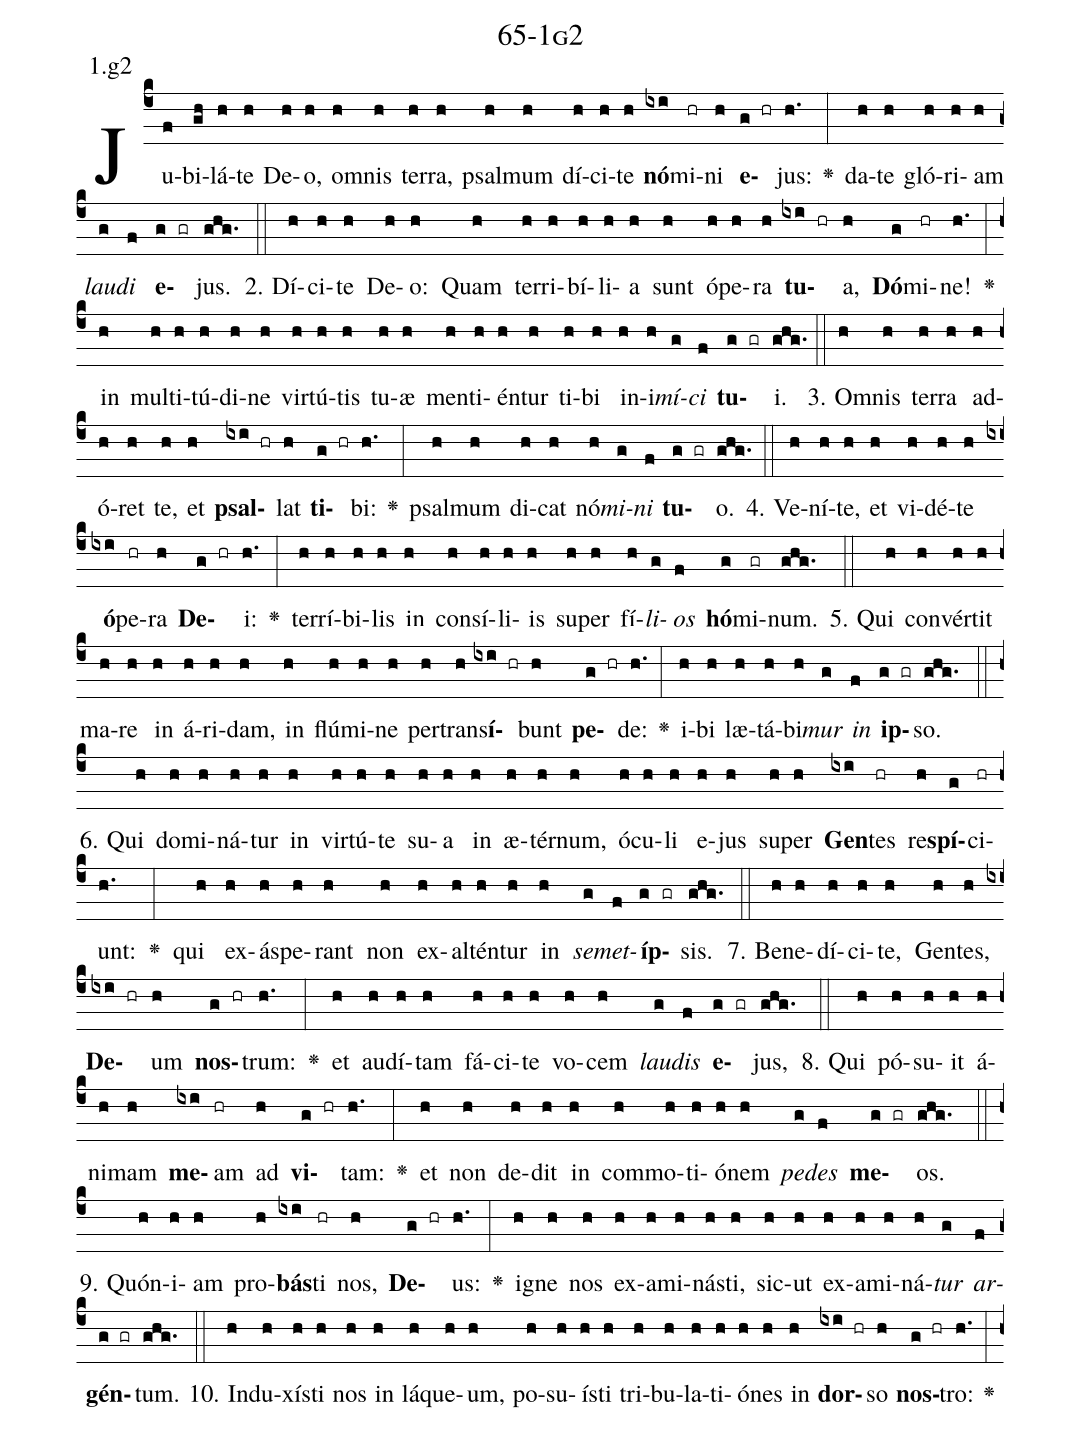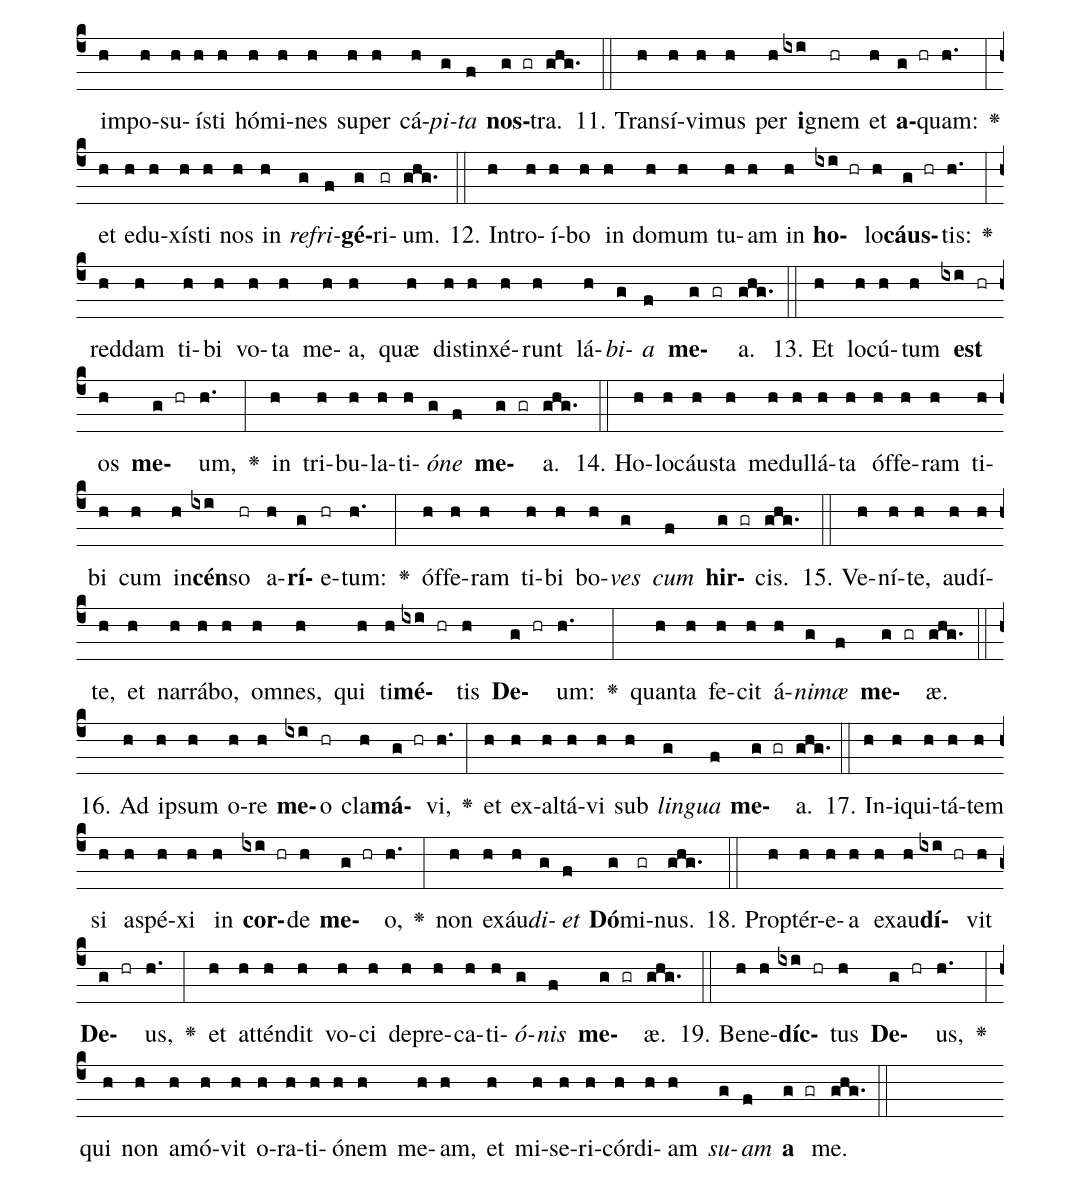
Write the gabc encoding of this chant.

name: 65-1g2;
annotation: 1.g2;
%%
(c4)Ju(f)bi(gh)lá(h)te(h) De(h)o,(h) om(h)nis(h) ter(h)ra,(h) psal(h)mum(h) dí(h)ci(h)te(h) <b>nó</b>(ixi)mi(hr)ni(h) <b>e</b>(g hr)jus:(h.) <v>\greheightstar</v>(:) da(h)te(h) gló(h)ri(h)am(h) <i>lau</i>(g)<i>di</i>(f) <b>e</b>(g gr)jus.(ghg.) (::)
2. Dí(h)ci(h)te(h) De(h)o:(h) Quam(h) ter(h)ri(h)bí(h)li(h)a(h) sunt(h) ó(h)pe(h)ra(h) <b>tu</b>(ixi hr)a,(h) <b>Dó</b>(g)mi(hr)ne!(h.) <v>\greheightstar</v>(:) in(h) mul(h)ti(h)tú(h)di(h)ne(h) vir(h)tú(h)tis(h) tu(h)æ(h) men(h)ti(h)én(h)tur(h) ti(h)bi(h) in(h)i(h)<i>mí</i>(g)<i>ci</i>(f) <b>tu</b>(g gr)i.(ghg.) (::)
3. Om(h)nis(h) ter(h)ra(h) ad(h)ó(h)ret(h) te,(h) et(h) <b>psal</b>(ixi hr)lat(h) <b>ti</b>(g hr)bi:(h.) <v>\greheightstar</v>(:) psal(h)mum(h) di(h)cat(h) nó(h)<i>mi</i>(g)<i>ni</i>(f) <b>tu</b>(g gr)o.(ghg.) (::)
4. Ve(h)ní(h)te,(h) et(h) vi(h)dé(h)te(h) <b>ó</b>(ixi)pe(hr)ra(h) <b>De</b>(g hr)i:(h.) <v>\greheightstar</v>(:) ter(h)rí(h)bi(h)lis(h) in(h) con(h)sí(h)li(h)is(h) su(h)per(h) fí(h)<i>li</i>(g)<i>os</i>(f) <b>hó</b>(g)mi(gr)num.(ghg.) (::)
5. Qui(h) con(h)vér(h)tit(h) ma(h)re(h) in(h) á(h)ri(h)dam,(h) in(h) flú(h)mi(h)ne(h) per(h)trans(h)<b>í</b>(ixi hr)bunt(h) <b>pe</b>(g hr)de:(h.) <v>\greheightstar</v>(:) i(h)bi(h) læ(h)tá(h)bi(h)<i>mur</i>(g) <i>in</i>(f) <b>ip</b>(g gr)so.(ghg.) (::)
6. Qui(h) do(h)mi(h)ná(h)tur(h) in(h) vir(h)tú(h)te(h) su(h)a(h) in(h) æ(h)tér(h)num,(h) ó(h)cu(h)li(h) e(h)jus(h) su(h)per(h) <b>Gen</b>(ixi)tes(hr) re(h)<b>spí</b>(g)ci(hr)unt:(h.) <v>\greheightstar</v>(:) qui(h) ex(h)ás(h)pe(h)rant(h) non(h) ex(h)al(h)tén(h)tur(h) in(h) <i>se</i>(g)<i>met</i>(f)<b>íp</b>(g gr)sis.(ghg.) (::)
7. Be(h)ne(h)dí(h)ci(h)te,(h) Gen(h)tes,(h) <b>De</b>(ixi hr)um(h) <b>nos</b>(g hr)trum:(h.) <v>\greheightstar</v>(:) et(h) au(h)dí(h)tam(h) fá(h)ci(h)te(h) vo(h)cem(h) <i>lau</i>(g)<i>dis</i>(f) <b>e</b>(g gr)jus,(ghg.) (::)
8. Qui(h) pó(h)su(h)it(h) á(h)ni(h)mam(h) <b>me</b>(ixi)am(hr) ad(h) <b>vi</b>(g hr)tam:(h.) <v>\greheightstar</v>(:) et(h) non(h) de(h)dit(h) in(h) com(h)mo(h)ti(h)ó(h)nem(h) <i>pe</i>(g)<i>des</i>(f) <b>me</b>(g gr)os.(ghg.) (::)
9. Quón(h)i(h)am(h) pro(h)<b>bás</b>(ixi)ti(hr) nos,(h) <b>De</b>(g hr)us:(h.) <v>\greheightstar</v>(:) i(h)gne(h) nos(h) ex(h)a(h)mi(h)nás(h)ti,(h) sic(h)ut(h) ex(h)a(h)mi(h)ná(h)<i>tur</i>(g) <i>ar</i>(f)<b>gén</b>(g gr)tum.(ghg.) (::)
10. In(h)du(h)xís(h)ti(h) nos(h) in(h) lá(h)que(h)um,(h) po(h)su(h)ís(h)ti(h) tri(h)bu(h)la(h)ti(h)ó(h)nes(h) in(h) <b>dor</b>(ixi hr)so(h) <b>nos</b>(g hr)tro:(h.) <v>\greheightstar</v>(:) im(h)po(h)su(h)ís(h)ti(h) hó(h)mi(h)nes(h) su(h)per(h) cá(h)<i>pi</i>(g)<i>ta</i>(f) <b>nos</b>(g gr)tra.(ghg.) (::)
11. Trans(h)í(h)vi(h)mus(h) per(h) <b>i</b>(ixi)gnem(hr) et(h) <b>a</b>(g hr)quam:(h.) <v>\greheightstar</v>(:) et(h) e(h)du(h)xís(h)ti(h) nos(h) in(h) <i>re</i>(g)<i>fri</i>(f)<b>gé</b>(g)ri(gr)um.(ghg.) (::)
12. In(h)tro(h)í(h)bo(h) in(h) do(h)mum(h) tu(h)am(h) in(h) <b>ho</b>(ixi hr)lo(h)<b>cáus</b>(g hr)tis:(h.) <v>\greheightstar</v>(:) red(h)dam(h) ti(h)bi(h) vo(h)ta(h) me(h)a,(h) quæ(h) di(h)stin(h)xé(h)runt(h) lá(h)<i>bi</i>(g)<i>a</i>(f) <b>me</b>(g gr)a.(ghg.) (::)
13. Et(h) lo(h)cú(h)tum(h) <b>est</b>(ixi hr) os(h) <b>me</b>(g hr)um,(h.) <v>\greheightstar</v>(:) in(h) tri(h)bu(h)la(h)ti(h)<i>ó</i>(g)<i>ne</i>(f) <b>me</b>(g gr)a.(ghg.) (::)
14. Ho(h)lo(h)cáus(h)ta(h) me(h)dul(h)lá(h)ta(h) óf(h)fe(h)ram(h) ti(h)bi(h) cum(h) in(h)<b>cén</b>(ixi)so(hr) a(h)<b>rí</b>(g)e(hr)tum:(h.) <v>\greheightstar</v>(:) óf(h)fe(h)ram(h) ti(h)bi(h) bo(h)<i>ves</i>(g) <i>cum</i>(f) <b>hir</b>(g gr)cis.(ghg.) (::)
15. Ve(h)ní(h)te,(h) au(h)dí(h)te,(h) et(h) nar(h)rá(h)bo,(h) om(h)nes,(h) qui(h) ti(h)<b>mé</b>(ixi hr)tis(h) <b>De</b>(g hr)um:(h.) <v>\greheightstar</v>(:) quan(h)ta(h) fe(h)cit(h) á(h)<i>ni</i>(g)<i>mæ</i>(f) <b>me</b>(g gr)æ.(ghg.) (::)
16. Ad(h) ip(h)sum(h) o(h)re(h) <b>me</b>(ixi)o(hr) cla(h)<b>má</b>(g hr)vi,(h.) <v>\greheightstar</v>(:) et(h) ex(h)al(h)tá(h)vi(h) sub(h) <i>lin</i>(g)<i>gua</i>(f) <b>me</b>(g gr)a.(ghg.) (::)
17. In(h)i(h)qui(h)tá(h)tem(h) si(h) a(h)spé(h)xi(h) in(h) <b>cor</b>(ixi hr)de(h) <b>me</b>(g hr)o,(h.) <v>\greheightstar</v>(:) non(h) ex(h)áu(h)<i>di</i>(g)<i>et</i>(f) <b>Dó</b>(g)mi(gr)nus.(ghg.) (::)
18. Prop(h)tér(h)e(h)a(h) ex(h)au(h)<b>dí</b>(ixi hr)vit(h) <b>De</b>(g hr)us,(h.) <v>\greheightstar</v>(:) et(h) at(h)tén(h)dit(h) vo(h)ci(h) de(h)pre(h)ca(h)ti(h)<i>ó</i>(g)<i>nis</i>(f) <b>me</b>(g gr)æ.(ghg.) (::)
19. Be(h)ne(h)<b>díc</b>(ixi hr)tus(h) <b>De</b>(g hr)us,(h.) <v>\greheightstar</v>(:) qui(h) non(h) a(h)mó(h)vit(h) o(h)ra(h)ti(h)ó(h)nem(h) me(h)am,(h) et(h) mi(h)se(h)ri(h)cór(h)di(h)am(h) <i>su</i>(g)<i>am</i>(f) <b>a</b>(g gr) me.(ghg.) (::)
